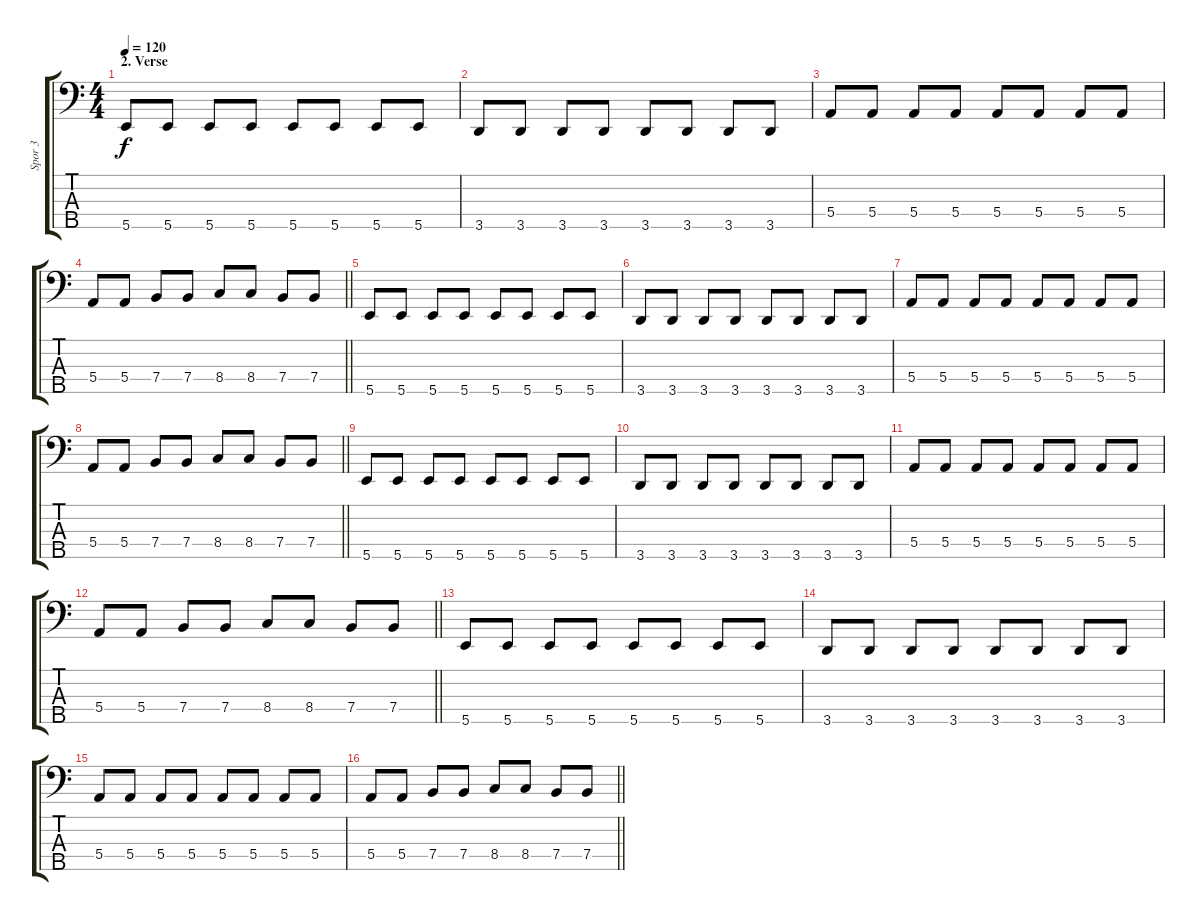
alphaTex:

\track ("Spor 3" "Spor 3") {instrument electricbassfinger}
\staff {score tabs}
\tuning (G2 D2 A1 E1 B0) {hide}
\ts (4 4)
\section ("" "2. Verse")
\tempo 120
\clef f4
\ks c
5.5.8{dy f} 5.5.8 5.5.8 5.5.8 5.5.8 5.5.8 5.5.8 5.5.8 |
3.5.8 3.5.8 3.5.8 3.5.8 3.5.8 3.5.8 3.5.8 3.5.8 |
5.4.8 5.4.8 5.4.8 5.4.8 5.4.8 5.4.8 5.4.8 5.4.8 |
\barLineRight lightlight
5.4.8 5.4.8 7.4.8 7.4.8 8.4.8 8.4.8 7.4.8 7.4.8 |
5.5.8 5.5.8 5.5.8 5.5.8 5.5.8 5.5.8 5.5.8 5.5.8 |
3.5.8 3.5.8 3.5.8 3.5.8 3.5.8 3.5.8 3.5.8 3.5.8 |
5.4.8 5.4.8 5.4.8 5.4.8 5.4.8 5.4.8 5.4.8 5.4.8 |
\barLineRight lightlight
5.4.8 5.4.8 7.4.8 7.4.8 8.4.8 8.4.8 7.4.8 7.4.8 |
5.5.8 5.5.8 5.5.8 5.5.8 5.5.8 5.5.8 5.5.8 5.5.8 |
3.5.8 3.5.8 3.5.8 3.5.8 3.5.8 3.5.8 3.5.8 3.5.8 |
5.4.8 5.4.8 5.4.8 5.4.8 5.4.8 5.4.8 5.4.8 5.4.8 |
\barLineRight lightlight
5.4.8 5.4.8 7.4.8 7.4.8 8.4.8 8.4.8 7.4.8 7.4.8 |
5.5.8 5.5.8 5.5.8 5.5.8 5.5.8 5.5.8 5.5.8 5.5.8 |
3.5.8 3.5.8 3.5.8 3.5.8 3.5.8 3.5.8 3.5.8 3.5.8 |
5.4.8 5.4.8 5.4.8 5.4.8 5.4.8 5.4.8 5.4.8 5.4.8 |
\barLineRight lightlight
5.4.8 5.4.8 7.4.8 7.4.8 8.4.8 8.4.8 7.4.8 7.4.8
